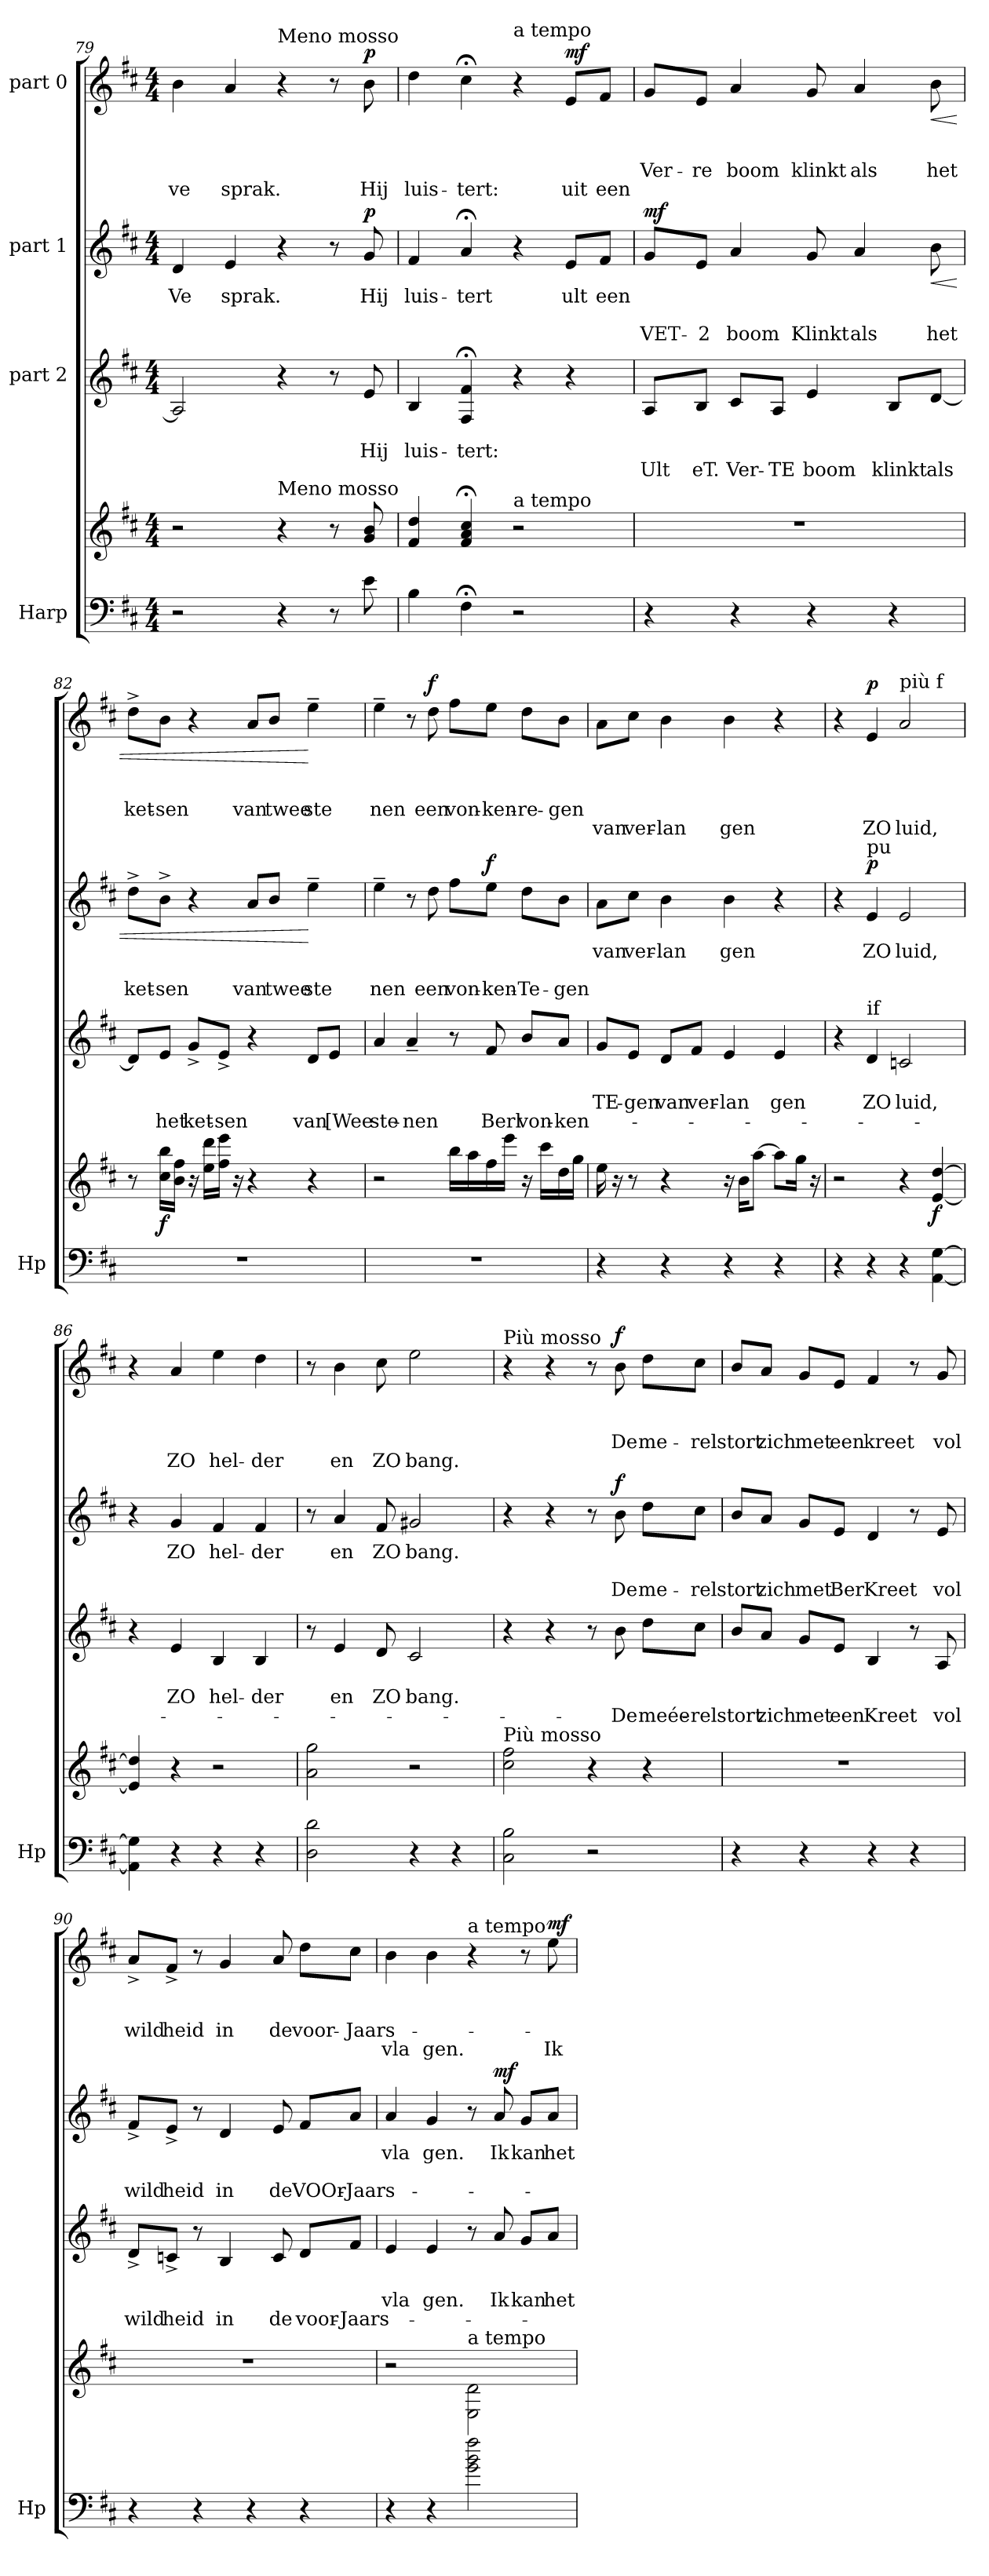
**kern	**kern	**dynam	**kern	**text	**text	**text	**kern	**text	**text	**text	**dynam	**kern	**text	**text	**text	**text	**dynam
*part4	*part4	*part4	*part3	*part3	*part3	*part3	*part2	*part2	*part2	*part2	*part2	*part1	*part1	*part1	*part1	*part1	*part1
*staff5	*staff4	*staff4/5	*staff3	*staff3	*staff3	*staff3	*staff2	*staff2	*staff2	*staff2	*staff2	*staff1	*staff1	*staff1	*staff1	*staff1	*staff1
*I"Harp	*	*	*I"part 2	*	*	*	*I"part 1	*	*	*	*	*I"part 0	*	*	*	*	*
*I'Hp	*	*	*	*	*	*	*	*	*	*	*	*	*	*	*	*	*
*clefF4	*clefG2	*	*clefG2	*	*	*	*clefG2	*	*	*	*	*clefG2	*	*	*	*	*
*k[f#c#]	*k[f#c#]	*	*k[f#c#]	*	*	*	*k[f#c#]	*	*	*	*	*k[f#c#]	*	*	*	*	*
*M4/4	*M4/4	*	*M4/4	*	*	*	*M4/4	*	*	*	*	*M4/4	*	*	*	*	*
=79	=79	=79	=79	=79	=79	=79	=79	=79	=79	=79	=79	=79	=79	=79	=79	=79	=79
!	!	!	!	!	!	!	!	!LO:LY:b	!	!	!	!	!	!	!	!LO:LY:b	!
2r	2r	.	2A/]	.	.	.	4d/	Ve	.	.	.	4b\	.	.	.	ve	.
!	!	!	!	!	!	!	!	!LO:LY:b	!	!	!	!	!	!	!	!LO:LY:b	!
.	.	.	.	.	.	.	4e/	sprak.	.	.	.	4a/	.	.	.	sprak.	.
!	!	!	!	!	!	!	!	!	!	!	!	!LO:TX:a:t=Meno mosso	!	!	!	!	!
!	!LO:TX:a:t=Meno mosso	!	!	!	!	!	!	!	!	!	!	!	!	!	!	!	!
4r	4r	.	4r	.	.	.	4r	.	.	.	.	4r	.	.	.	.	.
8r	8r	.	8r	.	.	.	8r	.	.	.	.	8r	.	.	.	.	.
!	!	!	!	!	!LO:LY:b	!	!	!LO:LY:b	!	!	!LO:DY:b	!	!	!	!	!LO:LY:b	!LO:DY:b
8e\	8g/ 8b/	.	8e/	.	Hij	.	8g/	Hij	.	.	p	8b\	.	.	.	Hij	p
=80	=80	=80	=80	=80	=80	=80	=80	=80	=80	=80	=80	=80	=80	=80	=80	=80	=80
!	!	!	!	!	!LO:LY:b	!	!	!LO:LY:b	!	!	!	!	!	!	!	!LO:LY:b	!
4B\	4f#/ 4dd/	.	4B/	.	luis -	.	4f#/	luis -	.	.	.	4dd\	.	.	.	luis -	.
!	!	!	!	!	!LO:LY:b	!	!	!LO:LY:b	!	!	!	!	!	!	!	!LO:LY:b	!
4F#;<\	4f#/;< 4a/;< 4cc#/;<	.	4F#/;< 4f#/;<	.	tert:	.	4a;</	tert	.	.	.	4cc#;<\	.	.	.	tert:	.
!	!	!	!	!	!	!	!	!	!	!	!	!LO:TX:a:t=a tempo	!	!	!	!	!
!	!LO:TX:a:t=a tempo	!	!	!	!	!	!	!	!	!	!	!	!	!	!	!	!
2r	2r	.	4r	.	.	.	4r	.	.	.	.	4r	.	.	.	.	.
!	!	!	!	!	!	!	!	!LO:LY:b	!	!	!	!	!	!	!	!LO:LY:b	!LO:DY:b
.	.	.	4r	.	.	.	8e/L	ult	.	.	.	8e/L	.	.	.	uit	mf
!	!	!	!	!	!	!	!	!LO:LY:b	!	!	!	!	!	!	!	!LO:LY:b	!
.	.	.	.	.	.	.	8f#/J	een	.	.	.	8f#/J	.	.	.	een	.
!!LO:LB:g=z
=81	=81	=81	=81	=81	=81	=81	=81	=81	=81	=81	=81	=81	=81	=81	=81	=81	=81
!	!	!	!	!	!	!LO:LY:b	!	!	!	!LO:LY:b	!LO:DY:b	!	!	!	!LO:LY:b	!	!
4r	1r	.	8A/L	.	.	Ult	8g/L	.	.	VET -	mf	8g/L	.	.	Ver -	.	.
!	!	!	!	!	!	!LO:LY:b	!	!	!	!LO:LY:b	!	!	!	!	!LO:LY:b	!	!
.	.	.	8B/J	.	.	eT.	8e/J	.	.	2	.	8e/J	.	.	re	.	.
!	!	!	!	!	!	!LO:LY:b	!	!	!	!LO:LY:b	!	!	!	!	!LO:LY:b	!	!
4r	.	.	8c#/L	.	.	Ver -	4a/	.	.	boom	.	4a/	.	.	boom	.	.
!	!	!	!	!	!	!LO:LY:b	!	!	!	!	!	!	!	!	!	!	!
.	.	.	8A/J	.	.	TE	.	.	.	.	.	.	.	.	.	.	.
!	!	!	!	!	!	!LO:LY:b	!	!	!	!LO:LY:b	!	!	!	!	!LO:LY:b	!	!
4r	.	.	4e/	.	.	boom	8g/	.	.	Klinkt	.	8g/	.	.	klinkt	.	.
!	!	!	!	!	!	!	!	!	!	!LO:LY:b	!	!	!	!	!LO:LY:b	!	!
.	.	.	.	.	.	.	4a/	.	.	als	.	4a/	.	.	als	.	.
!	!	!	!	!	!	!LO:LY:b	!	!	!	!	!	!	!	!	!	!	!
4r	.	.	8B/L	.	.	klinkt	.	.	.	.	.	.	.	.	.	.	.
!	!	!	!	!	!	!LO:LY:b	!	!	!	!LO:LY:b	!LO:HP:b	!	!	!	!LO:LY:b	!	!LO:HP:b
.	.	.	[8d/J	.	.	als	8b\	.	.	het	<	8b\	.	.	het	.	<
=82	=82	=82	=82	=82	=82	=82	=82	=82	=82	=82	=82	=82	=82	=82	=82	=82	=82
!	!	!	!	!	!	!	!	!	!	!LO:LY:b	!	!	!	!	!LO:LY:b	!	!
1r	8r	.	8d/L]	.	.	.	8dd^\L	.	.	ket-	.	8dd^\L	.	.	ket-	.	.
!	!	!LO:DY:b	!	!	!	!LO:LY:b	!	!	!	!LO:LY:b	!	!	!	!	!LO:LY:b	!	!
.	16cc#\ 16bb\LL	f	8e/J	.	.	het	8b^\J	.	.	sen	.	8b\J	.	.	sen	.	.
.	16b\ 16ff#\JJ	.	.	.	.	.	.	.	.	.	.	.	.	.	.	.	.
!	!	!	!	!	!	!LO:LY:b	!	!	!	!	!	!	!	!	!	!	!
.	16r	.	8g^/L	.	.	ket-	4r	.	.	.	.	4r	.	.	.	.	.
.	16ee\ 16ddd\LL	.	.	.	.	.	.	.	.	.	.	.	.	.	.	.	.
!	!	!	!	!	!	!LO:LY:b	!	!	!	!	!	!	!	!	!	!	!
.	16ff#\ 16eee\JJ	.	8e^/J	.	.	sen	.	.	.	.	.	.	.	.	.	.	.
.	16r	.	.	.	.	.	.	.	.	.	.	.	.	.	.	.	.
!	!	!	!	!	!	!	!	!	!	!LO:LY:b	!	!	!	!	!LO:LY:b	!	!
.	4r	.	4r	.	.	.	8a/L	.	.	van	.	8a/L	.	.	van	.	.
!	!	!	!	!	!	!	!	!	!	!LO:LY:b	!	!	!	!	!LO:LY:b	!	!
.	.	.	.	.	.	.	8b/J	.	.	twee	.	8b/J	.	.	twee	.	.
!	!	!	!	!	!	!LO:LY:b	!	!	!	!LO:LY:b	!	!	!	!	!LO:LY:b	!	!
.	4r	.	8d/L	.	.	van	4ee~\	.	.	ste	[	4ee~\	.	.	ste	.	[
!	!	!	!	!	!	!LO:LY:b	!	!	!	!	!	!	!	!	!	!	!
.	.	.	8e/J	.	.	[Wee	.	.	.	.	.	.	.	.	.	.	.
=83	=83	=83	=83	=83	=83	=83	=83	=83	=83	=83	=83	=83	=83	=83	=83	=83	=83
!	!	!	!	!	!	!LO:LY:b	!	!	!	!LO:LY:b	!	!	!	!	!LO:LY:b	!	!
1r	2r	.	4a/	.	.	ste-	4ee~\	.	.	nen	.	4ee~\	.	.	nen	.	.
!	!	!	!	!	!	!LO:LY:b	!	!	!	!	!	!	!	!	!	!	!
.	.	.	4a~/	.	.	nen	8r	.	.	.	.	8r	.	.	.	.	.
!	!	!	!	!	!	!	!	!	!	!LO:LY:b	!	!	!	!	!LO:LY:b	!	!LO:DY:b
.	.	.	.	.	.	.	8dd\	.	.	een	.	8dd\	.	.	een	.	f
!	!	!	!	!	!	!	!	!	!	!LO:LY:b	!	!	!	!	!LO:LY:b	!	!
.	16bb\LL	.	8r	.	.	.	8ff#\L	.	.	von-	.	8ff#\L	.	.	von-	.	.
.	16aa\	.	.	.	.	.	.	.	.	.	.	.	.	.	.	.	.
!	!	!	!	!	!	!LO:LY:b	!	!	!	!LO:LY:b	!LO:DY:b	!	!	!	!LO:LY:b	!	!
.	16ff#\	.	8f#/	.	.	Berl	8ee\J	.	.	ken -	f	8ee\J	.	.	ken -	.	.
.	16eee\JJ	.	.	.	.	.	.	.	.	.	.	.	.	.	.	.	.
!	!	!	!	!	!	!LO:LY:b	!	!	!	!LO:LY:b	!	!	!	!	!LO:LY:b	!	!
.	16r	.	8b/L	.	.	von-	8dd\L	.	.	Te -	.	8dd\L	.	.	re -	.	.
.	16ccc#\LL	.	.	.	.	.	.	.	.	.	.	.	.	.	.	.	.
!	!	!	!	!	!	!LO:LY:b	!	!	!	!LO:LY:b	!	!	!	!	!LO:LY:b	!	!
.	16dd\	.	8a/J	.	.	ken-	8b\J	.	.	gen	.	8b\J	.	.	gen	.	.
.	16gg\JJ	.	.	.	.	.	.	.	.	.	.	.	.	.	.	.	.
!!LO:PB:g=z
=84	=84	=84	=84	=84	=84	=84	=84	=84	=84	=84	=84	=84	=84	=84	=84	=84	=84
!	!	!	!	!	!LO:LY:b	!	!	!LO:LY:b	!	!	!	!	!	!	!	!LO:LY:b	!
4r	16ee\	.	8g/L	.	TE -	.	8a\L	van	.	.	.	8a\L	.	.	.	van	.
.	16r	.	.	.	.	.	.	.	.	.	.	.	.	.	.	.	.
!	!	!	!	!	!LO:LY:b	!	!	!LO:LY:b	!	!	!	!	!	!	!	!LO:LY:b	!
.	8r	.	8e/J	.	gen	.	8cc#\J	ver-	.	.	.	8cc#\J	.	.	.	ver-	.
!	!	!	!	!	!LO:LY:b	!	!	!LO:LY:b	!	!	!	!	!	!	!	!LO:LY:b	!
4r	4r	.	8d/L	.	van	.	4b\	lan	.	.	.	4b\	.	.	.	lan	.
!	!	!	!	!	!LO:LY:b	!	!	!	!	!	!	!	!	!	!	!	!
.	.	.	8f#/J	.	ver-	.	.	.	.	.	.	.	.	.	.	.	.
!	!	!	!	!	!LO:LY:b	!	!	!LO:LY:b	!	!	!	!	!	!	!	!LO:LY:b	!
4r	16r	.	4e/	.	lan	.	4b\	gen	.	.	.	4b\	.	.	.	gen	.
.	16b\KL	.	.	.	.	.	.	.	.	.	.	.	.	.	.	.	.
.	[8aa\J	.	.	.	.	.	.	.	.	.	.	.	.	.	.	.	.
!	!	!	!	!	!LO:LY:b	!	!	!	!	!	!	!	!	!	!	!	!
4r	8aa\L]	.	4e/	.	gen	.	4r	.	.	.	.	4r	.	.	.	.	.
.	16gg\Jk	.	.	.	.	.	.	.	.	.	.	.	.	.	.	.	.
.	16r	.	.	.	.	.	.	.	.	.	.	.	.	.	.	.	.
=85	=85	=85	=85	=85	=85	=85	=85	=85	=85	=85	=85	=85	=85	=85	=85	=85	=85
4r	2r	.	4r	.	.	.	4r	.	.	.	.	4r	.	.	.	.	.
!	!	!	!	!	!	!	!LO:TX:a:t=pu	!	!	!	!	!	!	!	!	!	!
!	!	!	!LO:TX:a:t=if	!	!	!	!	!	!	!	!	!	!	!	!	!	!
!	!	!	!	!	!LO:LY:b	!	!	!LO:LY:b	!	!	!LO:DY:b	!	!	!	!	!LO:LY:b	!LO:DY:b
4r	.	.	4d/	.	ZO	.	4e/	ZO	.	.	p	4e/	.	.	.	ZO	p
!	!	!	!	!	!	!	!	!	!	!	!	!LO:TX:a:t=più f	!	!	!	!	!
!	!	!	!	!	!LO:LY:b	!	!	!LO:LY:b	!	!	!	!	!	!	!	!LO:LY:b	!
4r	4r	.	2cn/	.	luid,	.	2e/	luid,	.	.	.	2a/	.	.	.	luid,	.
!	!	!LO:DY:b	!	!	!	!	!	!	!	!	!	!	!	!	!	!	!
[4AA\ [4G\	[4e/ [4dd/	f	.	.	.	.	.	.	.	.	.	.	.	.	.	.	.
=86	=86	=86	=86	=86	=86	=86	=86	=86	=86	=86	=86	=86	=86	=86	=86	=86	=86
4AA\] 4G\]	4e/] 4dd/]	.	4r	.	.	.	4r	.	.	.	.	4r	.	.	.	.	.
!	!	!	!	!	!LO:LY:b	!	!	!LO:LY:b	!	!	!	!	!	!	!	!LO:LY:b	!
4r	4r	.	4e/	.	ZO	.	4g/	ZO	.	.	.	4a/	.	.	.	ZO	.
!	!	!	!	!	!LO:LY:b	!	!	!LO:LY:b	!	!	!	!	!	!	!	!LO:LY:b	!
4r	2r	.	4B/	.	hel-	.	4f#/	hel-	.	.	.	4ee\	.	.	.	hel-	.
!	!	!	!	!	!LO:LY:b	!	!	!LO:LY:b	!	!	!	!	!	!	!	!LO:LY:b	!
4r	.	.	4B/	.	der	.	4f#/	der	.	.	.	4dd\	.	.	.	der	.
=87	=87	=87	=87	=87	=87	=87	=87	=87	=87	=87	=87	=87	=87	=87	=87	=87	=87
2D\ 2d\	2a\ 2gg\	.	8r	.	.	.	8r	.	.	.	.	8r	.	.	.	.	.
!	!	!	!	!	!LO:LY:b	!	!	!LO:LY:b	!	!	!	!	!	!	!	!LO:LY:b	!
.	.	.	4e/	.	en	.	4a/	en	.	.	.	4b\	.	.	.	en	.
!	!	!	!	!	!LO:LY:b	!	!	!LO:LY:b	!	!	!	!	!	!	!	!LO:LY:b	!
.	.	.	8d/	.	ZO	.	8f#/	ZO	.	.	.	8cc#\	.	.	.	ZO	.
!	!	!	!	!	!LO:LY:b	!	!	!LO:LY:b	!	!	!	!	!	!	!	!LO:LY:b	!
4r	2r	.	2c#/	.	bang.	.	2g#X/	bang.	.	.	.	2ee\	.	.	.	bang.	.
4r	.	.	.	.	.	.	.	.	.	.	.	.	.	.	.	.	.
!!LO:LB:g=z
=88	=88	=88	=88	=88	=88	=88	=88	=88	=88	=88	=88	=88	=88	=88	=88	=88	=88
!	!	!	!	!	!	!	!	!	!	!	!	!LO:TX:a:t=Più mosso	!	!	!	!	!
!	!LO:TX:a:t=Più mosso	!	!	!	!	!	!	!	!	!	!	!	!	!	!	!	!
2C#\ 2B\	2cc#\ 2ff#\	.	4r	.	.	.	4r	.	.	.	.	4r	.	.	.	.	.
.	.	.	4r	.	.	.	4r	.	.	.	.	4r	.	.	.	.	.
2r	4r	.	8r	.	.	.	8r	.	.	.	.	8r	.	.	.	.	.
!	!	!	!	!	!	!LO:LY:b	!	!	!	!LO:LY:b	!LO:DY:b	!	!	!	!LO:LY:b	!	!LO:DY:b
.	.	.	8b\	.	.	De	8b\	.	.	De	f	8b\	.	.	De	.	f
!	!	!	!	!	!	!LO:LY:b	!	!	!	!LO:LY:b	!	!	!	!	!LO:LY:b	!	!
.	4r	.	8dd\L	.	.	meée-	8dd\L	.	.	me-	.	8dd\L	.	.	me-	.	.
!	!	!	!	!	!	!LO:LY:b	!	!	!	!LO:LY:b	!	!	!	!	!LO:LY:b	!	!
.	.	.	8cc#\J	.	.	rel	8cc#\J	.	.	rel	.	8cc#\J	.	.	rel	.	.
=89	=89	=89	=89	=89	=89	=89	=89	=89	=89	=89	=89	=89	=89	=89	=89	=89	=89
!	!	!	!	!	!	!LO:LY:b	!	!	!	!LO:LY:b	!	!	!	!	!LO:LY:b	!	!
4r	1r	.	8b/L	.	.	stort	8b/L	.	.	stort	.	8b/L	.	.	stort	.	.
!	!	!	!	!	!	!LO:LY:b	!	!	!	!LO:LY:b	!	!	!	!	!LO:LY:b	!	!
.	.	.	8a/J	.	.	zich	8a/J	.	.	zich	.	8a/J	.	.	zich	.	.
!	!	!	!	!	!	!LO:LY:b	!	!	!	!LO:LY:b	!	!	!	!	!LO:LY:b	!	!
4r	.	.	8g/L	.	.	met	8g/L	.	.	met	.	8g/L	.	.	met	.	.
!	!	!	!	!	!	!LO:LY:b	!	!	!	!LO:LY:b	!	!	!	!	!LO:LY:b	!	!
.	.	.	8e/J	.	.	een	8e/J	.	.	Ber	.	8e/J	.	.	een	.	.
!	!	!	!	!	!	!LO:LY:b	!	!	!	!LO:LY:b	!	!	!	!	!LO:LY:b	!	!
4r	.	.	4B/	.	.	Kreet	4d/	.	.	Kreet	.	4f#/	.	.	kreet	.	.
4r	.	.	8r	.	.	.	8r	.	.	.	.	8r	.	.	.	.	.
!	!	!	!	!	!	!LO:LY:b	!	!	!	!LO:LY:b	!	!	!	!	!LO:LY:b	!	!
.	.	.	8A/	.	.	vol	8e/	.	.	vol	.	8g/	.	.	vol	.	.
=90	=90	=90	=90	=90	=90	=90	=90	=90	=90	=90	=90	=90	=90	=90	=90	=90	=90
!	!	!	!	!	!	!LO:LY:b	!	!	!	!LO:LY:b	!	!	!	!	!LO:LY:b	!	!
4r	1r	.	8d^/L	.	.	wild	8f#^/L	.	.	wild	.	8a^/L	.	.	wild	.	.
!	!	!	!	!	!	!LO:LY:b	!	!	!	!LO:LY:b	!	!	!	!	!LO:LY:b	!	!
.	.	.	8cn^/J	.	.	heid	8e^/J	.	.	heid	.	8f#^/J	.	.	heid	.	.
4r	.	.	8r	.	.	.	8r	.	.	.	.	8r	.	.	.	.	.
!	!	!	!	!	!	!LO:LY:b	!	!	!	!LO:LY:b	!	!	!	!	!LO:LY:b	!	!
.	.	.	4B/	.	.	in	4d/	.	.	in	.	4g/	.	.	in	.	.
4r	.	.	.	.	.	.	.	.	.	.	.	.	.	.	.	.	.
!	!	!	!	!	!	!LO:LY:b	!	!	!	!LO:LY:b	!	!	!	!	!LO:LY:b	!	!
.	.	.	8c/	.	.	de	8e/	.	.	de	.	8a/	.	.	de	.	.
!	!	!	!	!	!	!LO:LY:b	!	!	!	!LO:LY:b	!	!	!	!	!LO:LY:b	!	!
4r	.	.	8d/L	.	.	voor-	8f#/L	.	.	VOOr-	.	8dd\L	.	.	voor-	.	.
!	!	!	!	!	!	!LO:LY:b	!	!	!	!LO:LY:b	!	!	!	!	!LO:LY:b	!	!
.	.	.	8f#/J	.	.	Jaars-	8a/J	.	.	Jaars-	.	8cc#\J	.	.	Jaars-	.	.
!!LO:PB:g=z
=91	=91	=91	=91	=91	=91	=91	=91	=91	=91	=91	=91	=91	=91	=91	=91	=91	=91
!	!	!	!	!	!LO:LY:b	!	!	!LO:LY:b	!	!	!	!	!	!	!	!LO:LY:b	!
4r	2r	.	4e/	.	vla	.	4a/	vla	.	.	.	4b\	.	.	.	vla	.
!	!	!	!	!	!LO:LY:b	!	!	!LO:LY:b	!	!	!	!	!	!	!	!LO:LY:b	!
4r	.	.	4e/	.	gen.	.	4g/	gen.	.	.	.	4b\	.	.	.	gen.	.
!	!	!	!	!	!	!	!	!	!	!	!	!LO:TX:a:t=a tempo	!	!	!	!	!
!	!LO:TX:a:t=a tempo	!	!	!	!	!	!	!	!	!	!	!	!	!	!	!	!
2g\ 2b\ 2ff#\	2E\ 2d\	.	8r	.	.	.	8r	.	.	.	.	4r	.	.	.	.	.
!	!	!	!	!	!LO:LY:b	!	!	!LO:LY:b	!	!	!LO:DY:b	!	!	!	!	!	!
.	.	.	8a/	.	Ik	.	8a/	Ik	.	.	mf	.	.	.	.	.	.
!	!	!	!	!	!LO:LY:b	!	!	!LO:LY:b	!	!	!	!	!	!	!	!	!
.	.	.	8g/L	.	kan	.	8g/L	kan	.	.	.	8r	.	.	.	.	.
!	!	!	!	!	!LO:LY:b	!	!	!LO:LY:b	!	!	!	!	!	!	!	!LO:LY:b	!LO:DY:b
.	.	.	8a/J	.	het	.	8a/J	het	.	.	.	8ee\	.	.	.	Ik	mf
=	=	=	=	=	=	=	=	=	=	=	=	=	=	=	=	=	=
*-	*-	*-	*-	*-	*-	*-	*-	*-	*-	*-	*-	*-	*-	*-	*-	*-	*-
